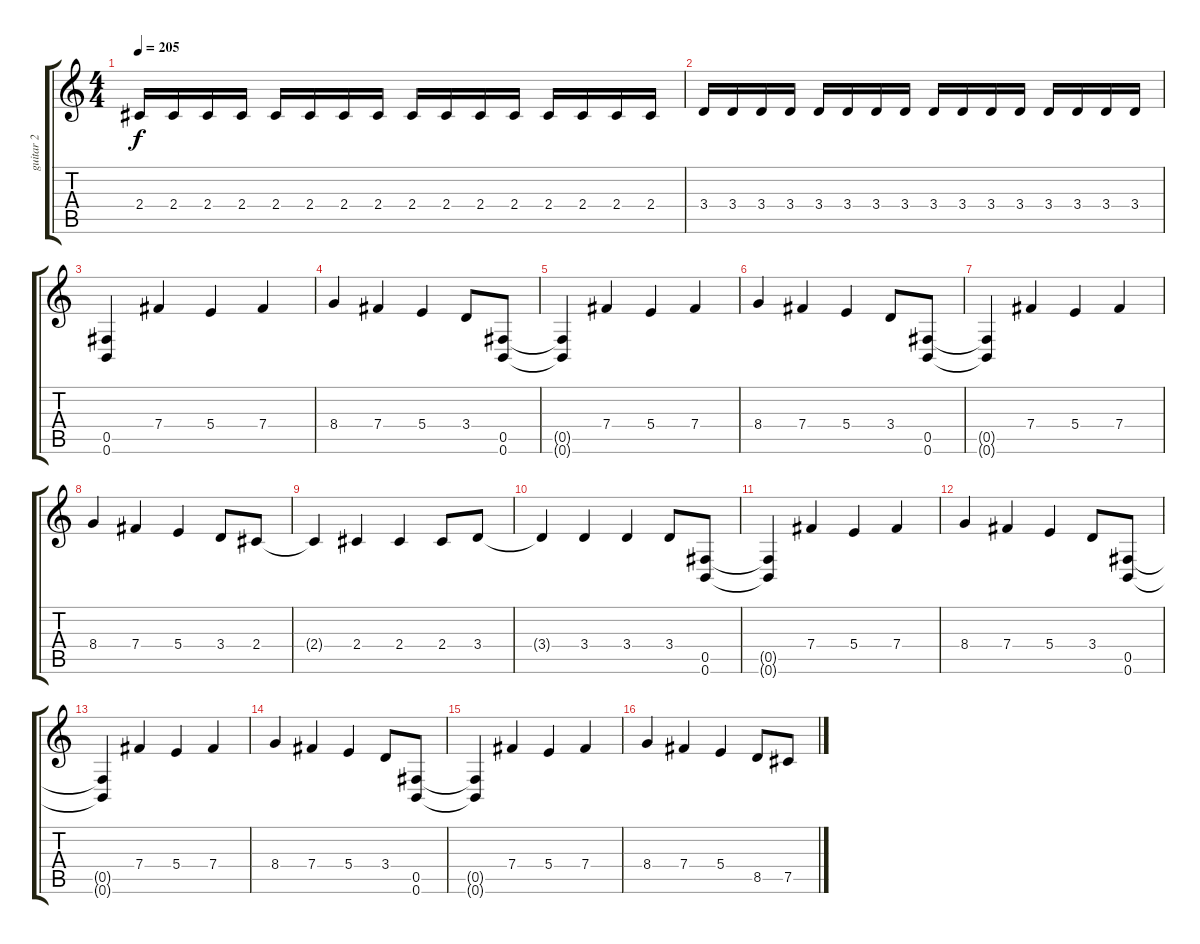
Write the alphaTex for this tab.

\track ("guitar 2" "guitar 2") {instrument overdrivenguitar}
\staff {score tabs}
\tuning (Db4 Ab3 E3 B2 Gb2 B1) {hide}
\ts (4 4)
\tempo 205
\clef g2
\ks c
2.4.16{dy f} 2.4.16 2.4.16 2.4.16 2.4.16 2.4.16 2.4.16 2.4.16 2.4.16 2.4.16 2.4.16 2.4.16 2.4.16 2.4.16 2.4.16 2.4.16 |
3.4.16 3.4.16 3.4.16 3.4.16 3.4.16 3.4.16 3.4.16 3.4.16 3.4.16 3.4.16 3.4.16 3.4.16 3.4.16 3.4.16 3.4.16 3.4.16 |
(0.5 0.6).4 7.4.4 5.4.4 7.4.4 |
8.4.4 7.4.4 5.4.4 3.4.8 (0.5 0.6).8 |
(0.5{t} 0.6{t}).4 7.4.4 5.4.4 7.4.4 |
8.4.4 7.4.4 5.4.4 3.4.8 (0.5 0.6).8 |
(0.5{t} 0.6{t}).4 7.4.4 5.4.4 7.4.4 |
8.4.4 7.4.4 5.4.4 3.4.8 2.4.8 |
2.4{t}.4 2.4.4 2.4.4 2.4.8 3.4.8 |
3.4{t}.4 3.4.4 3.4.4 3.4.8 (0.5 0.6).8 |
(0.5{t} 0.6{t}).4 7.4.4 5.4.4 7.4.4 |
8.4.4 7.4.4 5.4.4 3.4.8 (0.5 0.6).8 |
(0.5{t} 0.6{t}).4 7.4.4 5.4.4 7.4.4 |
8.4.4 7.4.4 5.4.4 3.4.8 (0.5 0.6).8 |
(0.5{t} 0.6{t}).4 7.4.4 5.4.4 7.4.4 |
8.4.4 7.4.4 5.4.4 8.5.8 7.5.8
